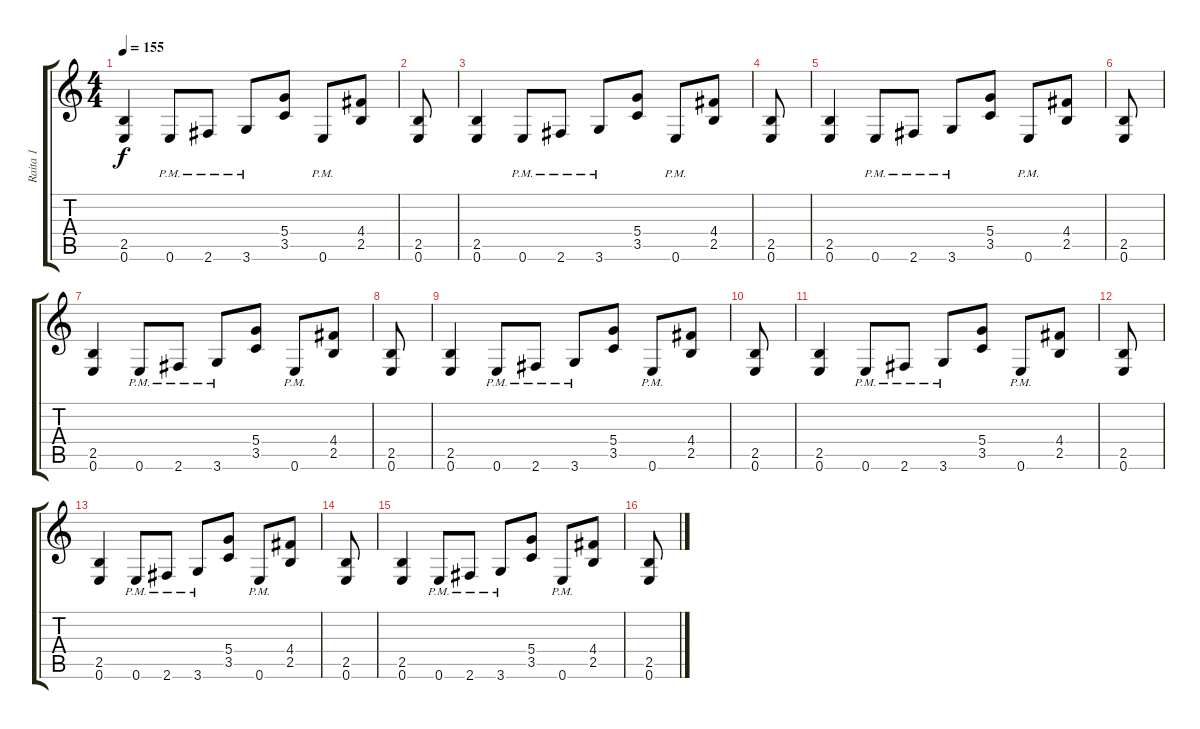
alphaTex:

\track ("Raita 1" "Raita 1") {instrument overdrivenguitar}
\staff {score tabs}
\tuning (E4 B3 G3 D3 A2 E2) {hide}
\ts (4 4)
\tempo 155
\clef g2
\ks c
(2.5 0.6).4{dy f instrument overdrivenguitar} 0.6{pm}.8 2.6{pm}.8 3.6{pm}.8 (5.4 3.5).8 0.6{pm}.8 (4.4 2.5).8 |
(2.5 0.6).8 |
(2.5 0.6).4 0.6{pm}.8 2.6{pm}.8 3.6{pm}.8 (5.4 3.5).8 0.6{pm}.8 (4.4 2.5).8 |
(2.5 0.6).8 |
(2.5 0.6).4 0.6{pm}.8 2.6{pm}.8 3.6{pm}.8 (5.4 3.5).8 0.6{pm}.8 (4.4 2.5).8 |
(2.5 0.6).8 |
(2.5 0.6).4 0.6{pm}.8 2.6{pm}.8 3.6{pm}.8 (5.4 3.5).8 0.6{pm}.8 (4.4 2.5).8 |
(2.5 0.6).8 |
(2.5 0.6).4 0.6{pm}.8 2.6{pm}.8 3.6{pm}.8 (5.4 3.5).8 0.6{pm}.8 (4.4 2.5).8 |
(2.5 0.6).8 |
(2.5 0.6).4 0.6{pm}.8 2.6{pm}.8 3.6{pm}.8 (5.4 3.5).8 0.6{pm}.8 (4.4 2.5).8 |
(2.5 0.6).8 |
(2.5 0.6).4 0.6{pm}.8 2.6{pm}.8 3.6{pm}.8 (5.4 3.5).8 0.6{pm}.8 (4.4 2.5).8 |
(2.5 0.6).8 |
(2.5 0.6).4 0.6{pm}.8 2.6{pm}.8 3.6{pm}.8 (5.4 3.5).8 0.6{pm}.8 (4.4 2.5).8 |
(2.5 0.6).8
